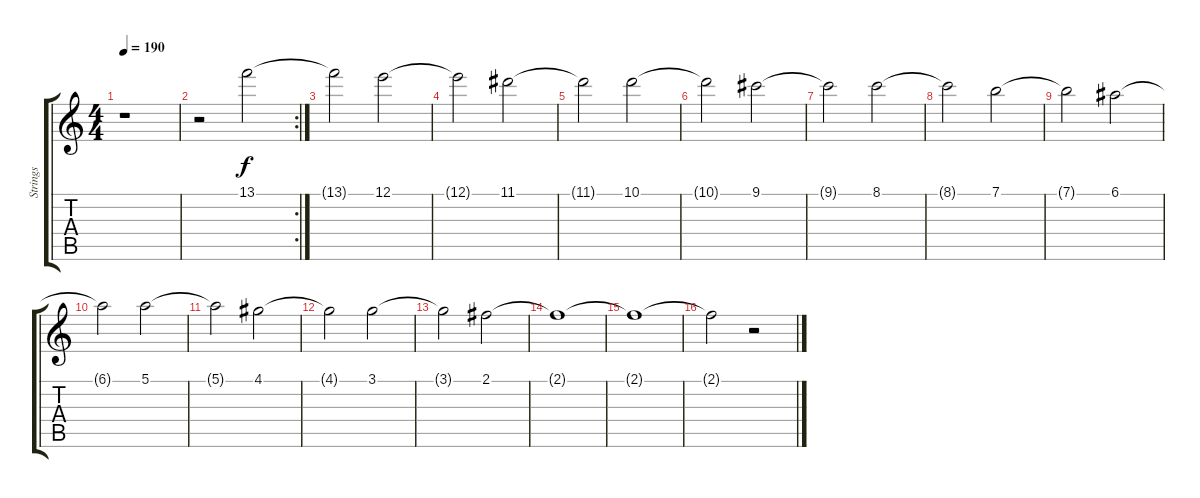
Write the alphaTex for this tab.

\track ("Strings" "Strings") {instrument electricbassfinger}
\staff {score tabs}
\tuning (E4 B3 G3 D3 A2 E2) {hide}
\ts (4 4)
\tempo 190
\clef g2
\ks c
r.1{dy f} |
\rc 2
r.2 13.1.2 |
13.1{t}.2 12.1.2 |
12.1{t}.2 11.1.2 |
11.1{t}.2 10.1.2 |
10.1{t}.2 9.1.2 |
9.1{t}.2 8.1.2 |
8.1{t}.2 7.1.2 |
7.1{t}.2 6.1.2 |
6.1{t}.2 5.1.2 |
5.1{t}.2 4.1.2 |
4.1{t}.2 3.1.2 |
3.1{t}.2 2.1.2 |
2.1{t}.1 |
2.1{t}.1 |
2.1{t}.2 r.2
